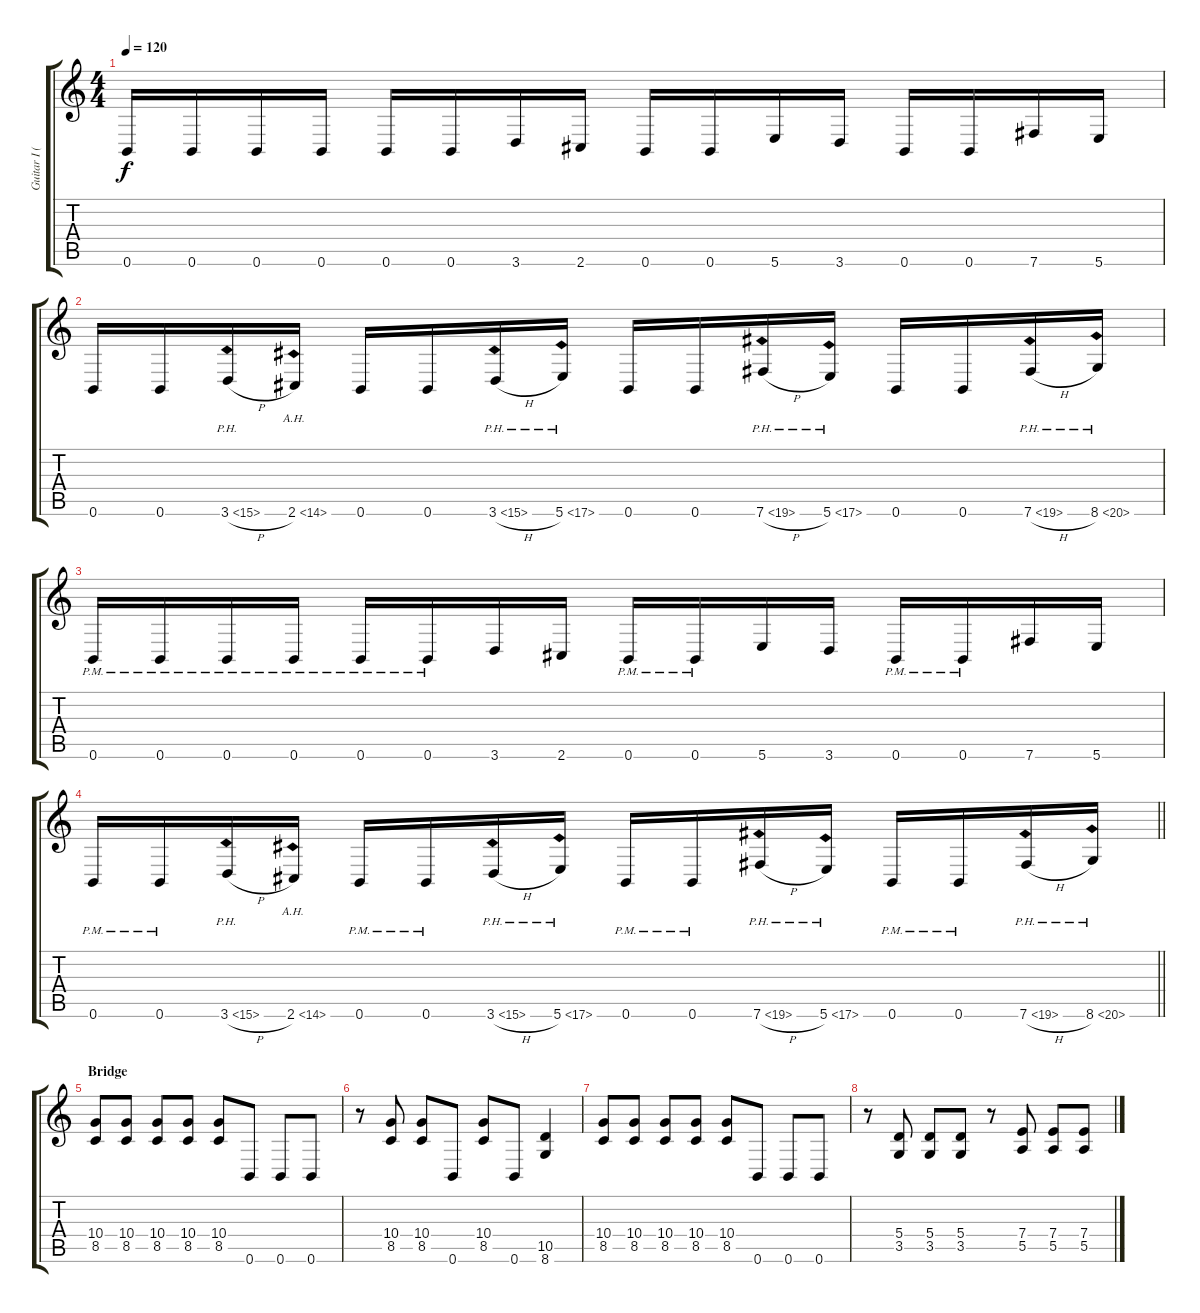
\track ("Guitar I (Jean-Francois Dagenais)" "Guitar I (") {instrument distortionguitar}
\staff {score tabs}
\tuning (B3 Gb3 D3 A2 E2 B1) {hide}
\ts (4 4)
\tempo 120
\clef g2
\ks c
0.6.16{dy f} 0.6.16 0.6.16 0.6.16 0.6.16 0.6.16 3.6.16 2.6.16 0.6.16 0.6.16 5.6.16 3.6.16 0.6.16 0.6.16 7.6.16 5.6.16 |
0.6.16 0.6.16 3.6{ph 12 h}.16 2.6{ah 12}.16 0.6.16 0.6.16 3.6{ph 12 h}.16 5.6{ph 12}.16 0.6.16 0.6.16 7.6{ph 12 h}.16 5.6{ph 12}.16 0.6.16 0.6.16 7.6{ph 12 h}.16 8.6{ph 12}.16 |
0.6{pm}.16 0.6{pm}.16 0.6{pm}.16 0.6{pm}.16 0.6{pm}.16 0.6{pm}.16 3.6.16 2.6.16 0.6{pm}.16 0.6{pm}.16 5.6.16 3.6.16 0.6{pm}.16 0.6{pm}.16 7.6.16 5.6.16 |
\barLineRight lightlight
0.6{pm}.16 0.6{pm}.16 3.6{ph 12 h}.16 2.6{ah 12}.16 0.6{pm}.16 0.6{pm}.16 3.6{ph 12 h}.16 5.6{ph 12}.16 0.6{pm}.16 0.6{pm}.16 7.6{ph 12 h}.16 5.6{ph 12}.16 0.6{pm}.16 0.6{pm}.16 7.6{ph 12 h}.16 8.6{ph 12}.16 |
\section ("" "Bridge")
(10.4 8.5).8 (10.4 8.5).8 (10.4 8.5).8 (10.4 8.5).8 (10.4 8.5).8 0.6.8 0.6.8 0.6.8 |
r.8 (10.4 8.5).8 (10.4 8.5).8 0.6.8 (10.4 8.5).8 0.6.8 (10.5 8.6).4 |
(10.4 8.5).8 (10.4 8.5).8 (10.4 8.5).8 (10.4 8.5).8 (10.4 8.5).8 0.6.8 0.6.8 0.6.8 |
r.8 (5.4 3.5).8 (5.4 3.5).8 (5.4 3.5).8 r.8 (7.4 5.5).8 (7.4 5.5).8 (7.4 5.5).8
